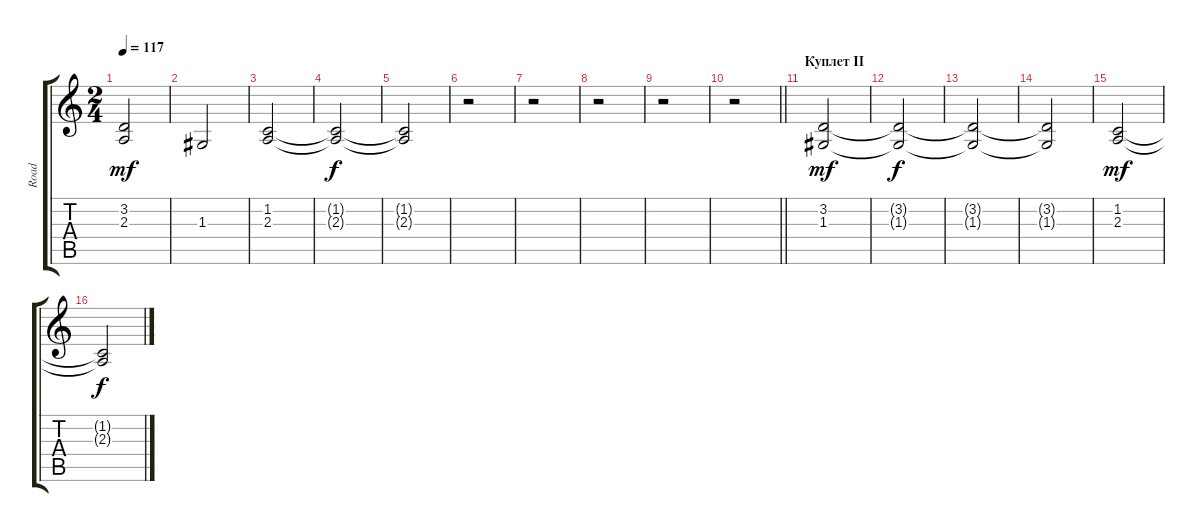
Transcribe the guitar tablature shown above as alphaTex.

\track ("Road" "Road") {instrument electricpiano1}
\staff {score tabs}
\tuning (E4 B3 G3 D3 A2 E2) {hide}
\ts (2 4)
\tempo 117
\clef g2
\ks c
(3.2 2.3).2{dy mf} |
1.3.2 |
(1.2 2.3).2 |
(1.2{t} 2.3{t}).2{dy f} |
(1.2{t} 2.3{t}).2 |
r.2 |
r.2 |
r.2 |
r.2 |
\barLineRight lightlight
r.2 |
\section ("" "Куплет II")
(3.2 1.3).2{dy mf} |
(3.2{t} 1.3{t}).2{dy f} |
(3.2{t} 1.3{t}).2 |
(3.2{t} 1.3{t}).2 |
(1.2 2.3).2{dy mf} |
(1.2{t} 2.3{t}).2{dy f}
